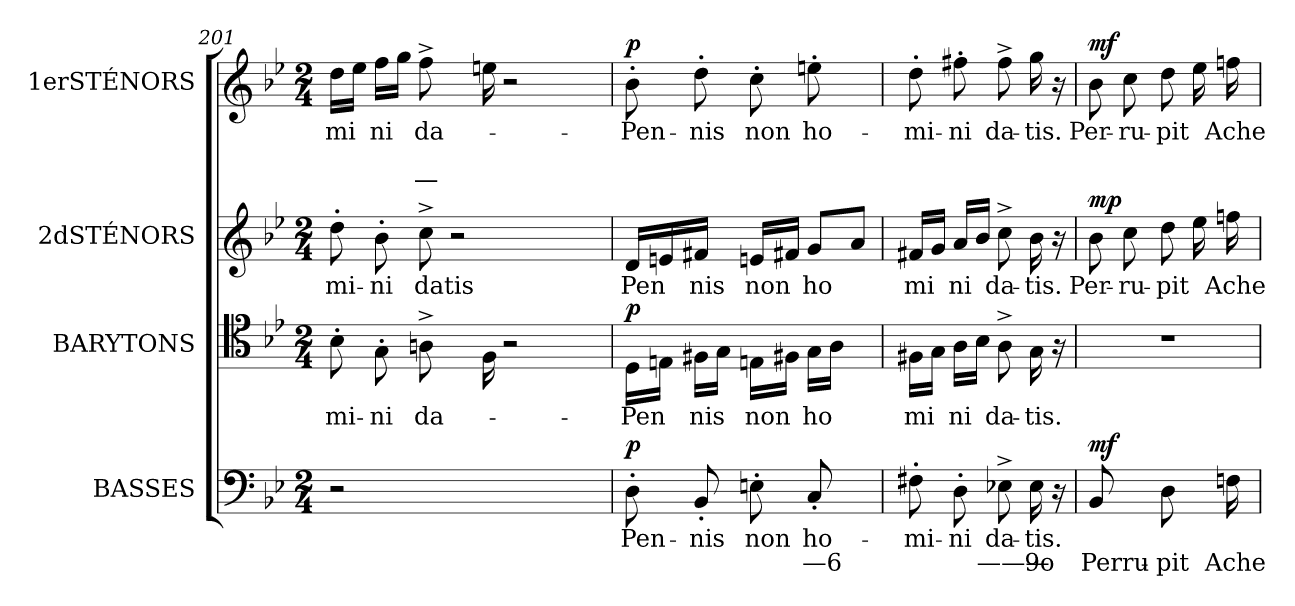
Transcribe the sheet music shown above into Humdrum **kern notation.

**kern	**text	**text	**dynam	**kern	**text	**dynam	**kern	**text	**dynam	**kern	**text	**text	**text	**dynam
*part4	*part4	*part4	*part4	*part3	*part3	*part3	*part2	*part2	*part2	*part1	*part1	*part1	*part1	*part1
*staff4	*staff4	*staff4	*staff4	*staff3	*staff3	*staff3	*staff2	*staff2	*staff2	*staff1	*staff1	*staff1	*staff1	*staff1
*I"BASSES	*	*	*	*I"BARYTONS	*	*	*I"2dSTÉNORS	*	*	*I"1erSTÉNORS	*	*	*	*
*clefF4	*	*	*	*clefC4	*	*	*clefG2	*	*	*clefG2	*	*	*	*
*k[b-e-]	*	*	*	*k[b-e-]	*	*	*k[b-e-]	*	*	*k[b-e-]	*	*	*	*
*M2/4	*	*	*	*M2/4	*	*	*M2/4	*	*	*M2/4	*	*	*	*
=201	=201	=201	=201	=201	=201	=201	=201	=201	=201	=201	=201	=201	=201	=201
2r	.	.	.	8B-'>i\	mi-	.	8dd'>i\	mi-	.	16ddi\LL	mi	.	.	.
.	.	.	.	.	.	.	.	.	.	16ee-i\JJ	--	.	.	.
.	.	.	.	8G'>i\	ni	.	8b-'>i\	ni	.	16ffi\LL	ni	.	.	.
.	.	.	.	.	.	.	.	.	.	16ggi\JJ	.	.	.	.
.	.	.	.	8An^>i\	da-	.	8cc^>i\	datis	.	8ff^>i\	da-	.	—	.
.	.	.	.	8ryy	.	.	2r	.	.	8ryy	.	.	.	.
2ryy	.	.	.	16Fj\	.	.	.	.	.	16eej\	.	.	.	.
.	.	.	.	2r	.	.	.	.	.	2r	.	.	.	.
.	.	.	.	.	.	.	8ryy	.	.	.	.	.	.	.
16ryy	.	.	.	.	.	.	16ryy	.	.	.	.	.	.	.
=202	=202	=202	=202	=202	=202	=202	=202	=202	=202	=202	=202	=202	=202	=202
!	!	!	!LO:DY:a	!	!	!LO:DY:a	!	!	!	!	!	!	!	!LO:DY:a
8D'>i\	Pen-	.	p	16Di\LL	Pen	p	16di/LL	Pen	.	8b-'>i\	Pen-	.	.	p
.	.	.	.	16Eni\JJ	--	.	16eni/JJ	--	.	.	.	.	.	.
8BB-'>i/	nis	.	.	16F#Xi\LL	nis	.	16f#Xi/JJ	nis	.	8dd'>i\	nis	.	.	.
.	.	.	.	16Gi\JJ	.	.	16ryy	.	.	.	.	.	.	.
8En'>i\	non	.	.	16Eni\LL	non	.	16eni/LL	non	.	8cc'>i\	non	.	.	.
.	.	.	.	16F#Xi\JJ	.	.	16f#Xi/JJ	.	.	.	.	.	.	.
8C'>i/	ho-	—6	.	16Gi\LL	ho	.	8gi/L	ho	.	8een'>i\	ho-	.	.	.
.	.	.	.	16Ai\JJ	--	.	.	.	.	.	.	.	.	.
8ryy	.	.	.	8ryy	.	.	8aj/J	.	.	8ryy	.	.	.	.
=203	=203	=203	=203	=203	=203	=203	=203	=203	=203	=203	=203	=203	=203	=203
8F#X'>i\	mi-	.	.	16F#Xi\LL	mi	.	16f#Xi/LL	mi	.	8dd'>i\	mi-	.	.	.
.	.	.	.	16Gi\JJ	--	.	16gi/JJ	--	.	.	.	.	.	.
8D'>i\	ni	.	.	16Ai\LL	ni	.	16ai/LL	ni	.	8ff#X'>i\	ni	.	.	.
.	.	.	.	16B-i\JJ	.	.	16b-i/JJ	.	.	.	.	.	.	.
8E-X^>i\	da-	———	.	8A^>i\	da-	.	8cc^>i\	da-	.	8ff#^>i\	da-	.	.	.
16E-i\	tis.	9o	.	16Gi\	tis.	.	16b-i\	tis.	.	16ggi\	tis.	.	.	.
16r	.	.	.	16r	.	.	16r	.	.	16r	.	.	.	.
!!LO:LB:g=z
=204	=204	=204	=204	=204	=204	=204	=204	=204	=204	=204	=204	=204	=204	=204
!	!	!	!LO:DY:a	!	!	!	!	!	!LO:DY:a	!	!	!	!	!LO:DY:a
8BB-i/	.	Perru-	mf	2r	.	.	8b-i\	Per-	mp	8b-i\	Per-	.	.	mf
8ryy	.	.	.	.	.	.	8cci\	ru-	.	8cci\	ru-	.	.	.
8Di\	.	pit	.	.	.	.	8ddi\	pit	.	8ddi\	pit	.	.	.
16ryy	.	.	.	.	.	.	16ee-i\	.	.	16ee-i\	.	.	.	.
16Fni\	.	Ache-	.	.	.	.	16ffni\	Ache-	.	16ffni\	Ache-	.	.	.
=	=	=	=	=	=	=	=	=	=	=	=	=	=	=
*-	*-	*-	*-	*-	*-	*-	*-	*-	*-	*-	*-	*-	*-	*-
